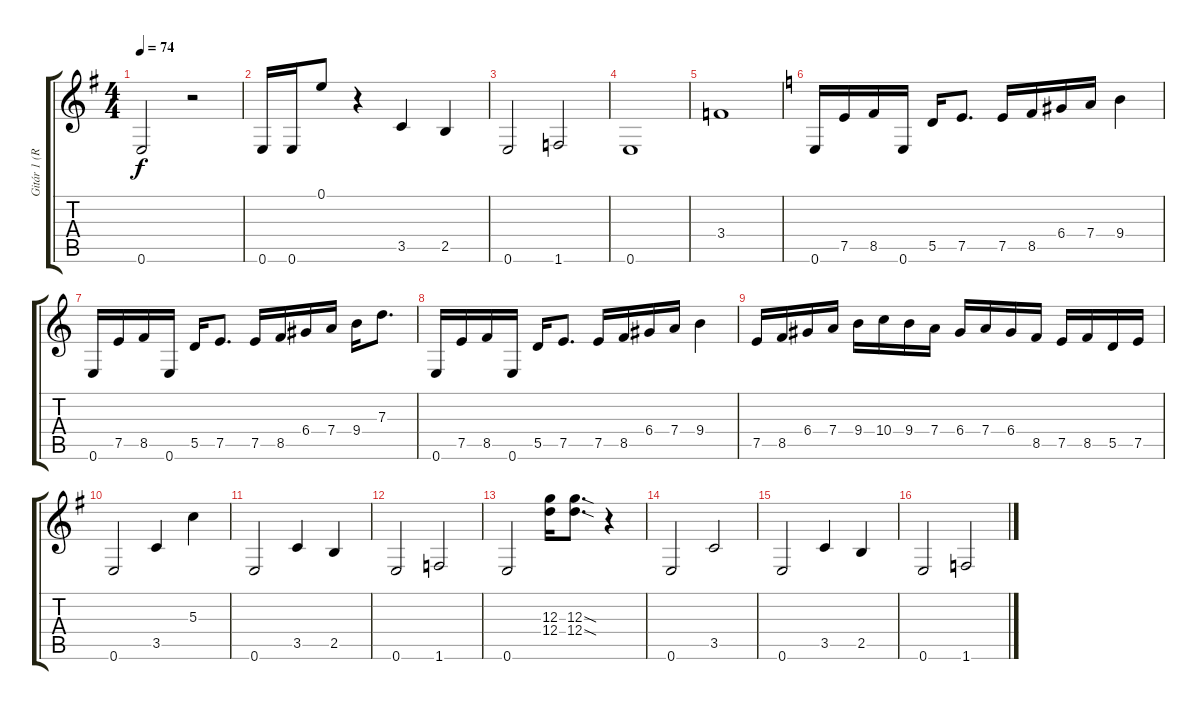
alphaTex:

\track ("Gitár 1 (Ritchie Blackmore)" "Gitár 1 (R") {instrument distortionguitar}
\staff {score tabs}
\tuning (E4 B3 G3 D3 A2 E2) {hide}
\ts (4 4)
\tempo 74
\clef g2
\ks g
0.6.2{dy f} r.2 |
0.6.16 0.6.16 0.1.8 r.4 3.5.4 2.5.4 |
0.6.2 1.6.2 |
0.6.1 |
3.4.1 |
\ks c
0.6.16 7.5.16 8.5.16 0.6.16 5.5.16 7.5.8{d} 7.5.16 8.5.16 6.4.16 7.4.16 9.4.4 |
0.6.16 7.5.16 8.5.16 0.6.16 5.5.16 7.5.8{d} 7.5.16 8.5.16 6.4.16 7.4.16 9.4.16 7.3.8{d} |
0.6.16 7.5.16 8.5.16 0.6.16 5.5.16 7.5.8{d} 7.5.16 8.5.16 6.4.16 7.4.16 9.4.4 |
7.5.16 8.5.16 6.4.16 7.4.16 9.4.16 10.4.16 9.4.16 7.4.16 6.4.16 7.4.16 6.4.16 8.5.16 7.5.16 8.5.16 5.5.16 7.5.16 |
\ks g
0.6.2 3.5.4 5.3.4 |
0.6.2 3.5.4 2.5.4 |
0.6.2 1.6.2 |
0.6.2 (12.3 12.4).16 (12.3{sod} 12.4{sod}).8{d} r.4 |
0.6.2 3.5.2 |
0.6.2 3.5.4 2.5.4 |
0.6.2 1.6.2
